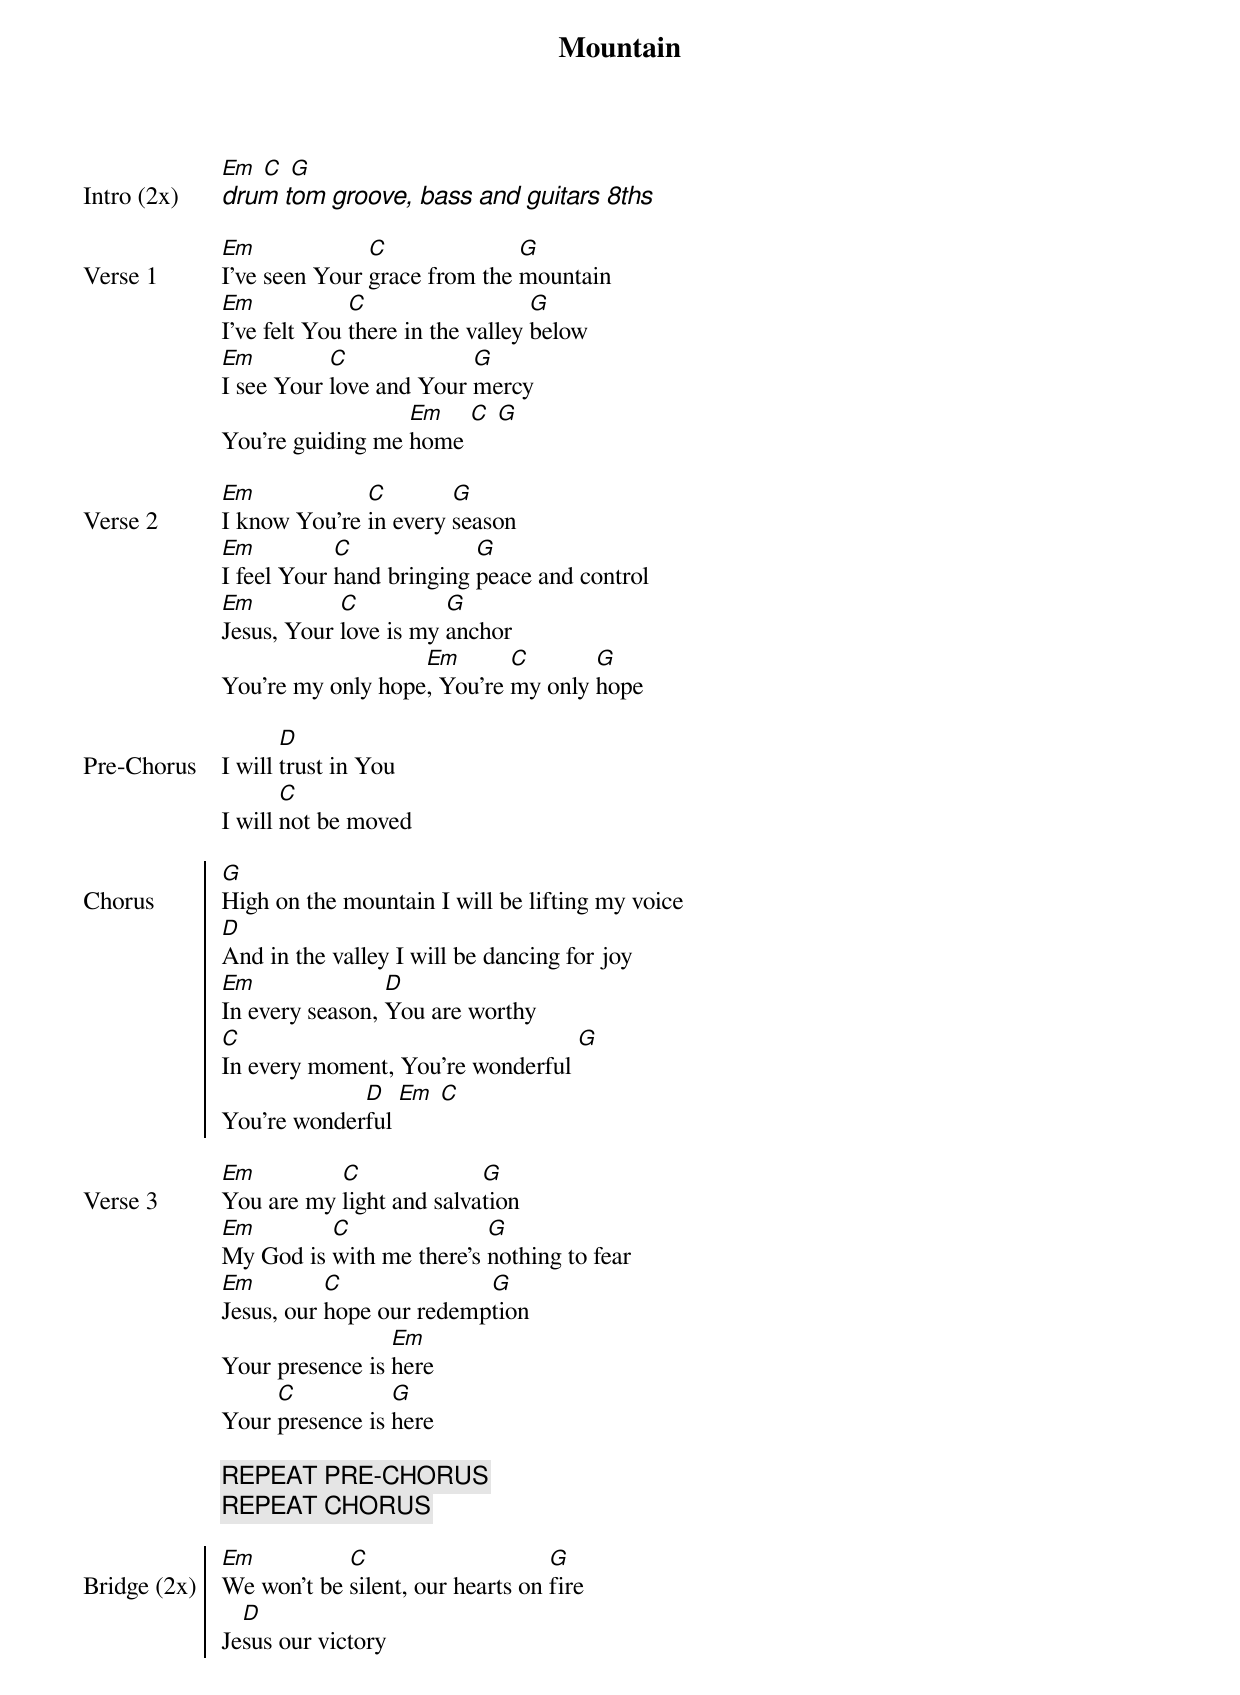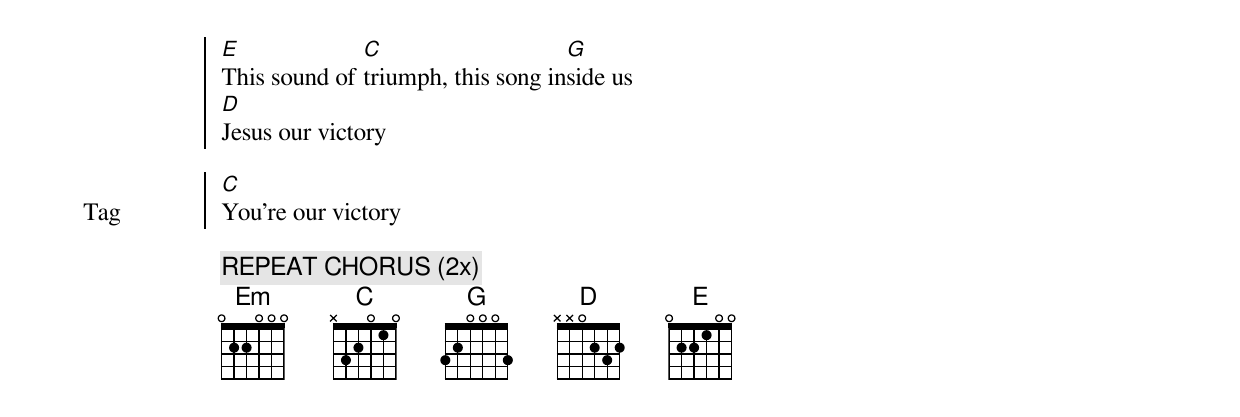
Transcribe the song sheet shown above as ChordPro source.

{title: Mountain}
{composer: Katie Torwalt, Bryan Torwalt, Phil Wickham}
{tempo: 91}
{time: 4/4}
{transpose: -4}
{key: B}

{start_of_verse: Intro (2x)}
[G#m] [E] [B]
{ci: drum tom groove, bass and guitars 8ths}
{end_of_verse: Intro (2x)}

{start_of_verse: Verse 1}
[G#m]I've seen Your [E]grace from the [B]mountain
[G#m]I've felt You [E]there in the valley [B]below
[G#m]I see Your [E]love and Your [B]mercy
You're guiding me [G#m]home [E] [B]
{end_of_verse: Verse 1}

{start_of_verse: Verse 2}
[G#m]I know You're [E]in every [B]season
[G#m]I feel Your [E]hand bringing [B]peace and control
[G#m]Jesus, Your [E]love is my [B]anchor
You're my only hope[G#m], You're [E]my only [B]hope
{end_of_verse: Verse 2}

{start_of_verse: Pre-Chorus}
I will [F#]trust in You
I will [E]not be moved
{end_of_verse: Pre-Chorus}

{soc: Chorus}
[B]High on the mountain I will be lifting my voice
[F#]And in the valley I will be dancing for joy
[G#m]In every season, [F#]You are worthy
[E]In every moment, You're wonderful [B]
You're wonder[F#]ful [G#m] [E]
{eoc: Chorus}

{start_of_verse: Verse 3}
[G#m]You are my [E]light and salva[B]tion
[G#m]My God is [E]with me there's [B]nothing to fear
[G#m]Jesus, our [E]hope our redemp[B]tion
Your presence is [G#m]here
Your [E]presence is [B]here
{end_of_verse: Verse 3}

{c: REPEAT PRE-CHORUS}
{c: REPEAT CHORUS}

{soc: Bridge (2x)}
[G#m]We won't be [E]silent, our hearts on [B]fire
Je[F#]sus our victory
[G#]This sound of [E]triumph, this song in[B]side us
[F#]Jesus our victory
{eoc: Bridge (2x)}

{soc: Tag}
[E]You're our victory
{eoc: Tag}

{c: REPEAT CHORUS (2x)}
